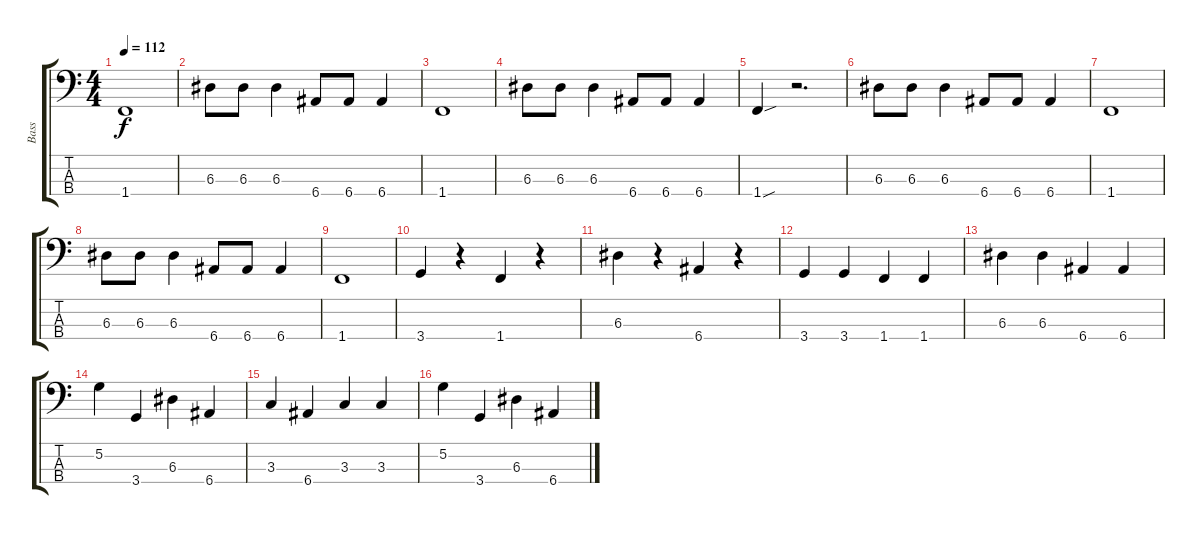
\track ("Bass" "Bass") {instrument electricbassfinger}
\staff {score tabs}
\tuning (G2 D2 A1 E1) {hide}
\ts (4 4)
\tempo 112
\clef f4
\ks c
1.4.1{dy f} |
6.3.8 6.3.8 6.3.4 6.4.8 6.4.8 6.4.4 |
1.4.1 |
6.3.8 6.3.8 6.3.4 6.4.8 6.4.8 6.4.4 |
1.4{sou}.4 r.2{d} |
6.3.8 6.3.8 6.3.4 6.4.8 6.4.8 6.4.4 |
1.4.1 |
6.3.8 6.3.8 6.3.4 6.4.8 6.4.8 6.4.4 |
1.4.1 |
3.4.4 r.4 1.4.4 r.4 |
6.3.4 r.4 6.4.4 r.4 |
3.4.4 3.4.4 1.4.4 1.4.4 |
6.3.4 6.3.4 6.4.4 6.4.4 |
5.2.4 3.4.4 6.3.4 6.4.4 |
3.3.4 6.4.4 3.3.4 3.3.4 |
5.2.4 3.4.4 6.3.4 6.4.4
